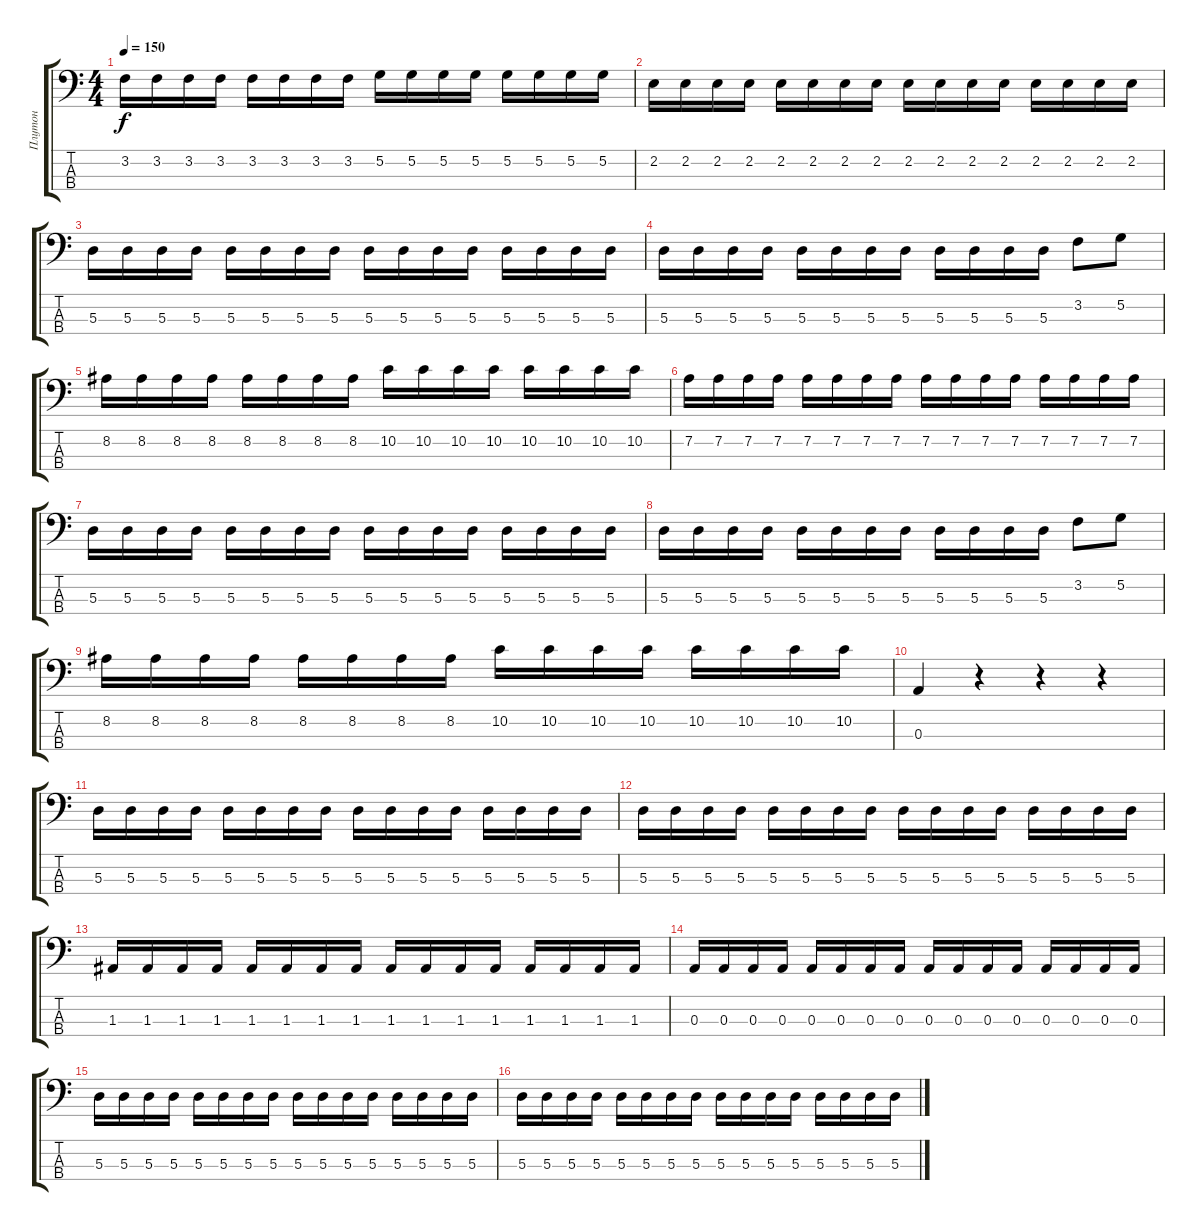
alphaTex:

\track ("Плутон" "Плутон") {instrument electricbassfinger}
\staff {score tabs}
\tuning (G2 D2 A1 E1) {hide}
\ts (4 4)
\tempo 150
\clef f4
\ks c
3.2.16{dy f} 3.2.16 3.2.16 3.2.16 3.2.16 3.2.16 3.2.16 3.2.16 5.2.16 5.2.16 5.2.16 5.2.16 5.2.16 5.2.16 5.2.16 5.2.16 |
2.2.16 2.2.16 2.2.16 2.2.16 2.2.16 2.2.16 2.2.16 2.2.16 2.2.16 2.2.16 2.2.16 2.2.16 2.2.16 2.2.16 2.2.16 2.2.16 |
5.3.16 5.3.16 5.3.16 5.3.16 5.3.16 5.3.16 5.3.16 5.3.16 5.3.16 5.3.16 5.3.16 5.3.16 5.3.16 5.3.16 5.3.16 5.3.16 |
5.3.16 5.3.16 5.3.16 5.3.16 5.3.16 5.3.16 5.3.16 5.3.16 5.3.16 5.3.16 5.3.16 5.3.16 3.2.8 5.2.8 |
8.2.16 8.2.16 8.2.16 8.2.16 8.2.16 8.2.16 8.2.16 8.2.16 10.2.16 10.2.16 10.2.16 10.2.16 10.2.16 10.2.16 10.2.16 10.2.16 |
7.2.16 7.2.16 7.2.16 7.2.16 7.2.16 7.2.16 7.2.16 7.2.16 7.2.16 7.2.16 7.2.16 7.2.16 7.2.16 7.2.16 7.2.16 7.2.16 |
5.3.16 5.3.16 5.3.16 5.3.16 5.3.16 5.3.16 5.3.16 5.3.16 5.3.16 5.3.16 5.3.16 5.3.16 5.3.16 5.3.16 5.3.16 5.3.16 |
5.3.16 5.3.16 5.3.16 5.3.16 5.3.16 5.3.16 5.3.16 5.3.16 5.3.16 5.3.16 5.3.16 5.3.16 3.2.8 5.2.8 |
8.2.16 8.2.16 8.2.16 8.2.16 8.2.16 8.2.16 8.2.16 8.2.16 10.2.16 10.2.16 10.2.16 10.2.16 10.2.16 10.2.16 10.2.16 10.2.16 |
0.3.4 r.4 r.4 r.4 |
5.3.16 5.3.16 5.3.16 5.3.16 5.3.16 5.3.16 5.3.16 5.3.16 5.3.16 5.3.16 5.3.16 5.3.16 5.3.16 5.3.16 5.3.16 5.3.16 |
5.3.16 5.3.16 5.3.16 5.3.16 5.3.16 5.3.16 5.3.16 5.3.16 5.3.16 5.3.16 5.3.16 5.3.16 5.3.16 5.3.16 5.3.16 5.3.16 |
1.3.16 1.3.16 1.3.16 1.3.16 1.3.16 1.3.16 1.3.16 1.3.16 1.3.16 1.3.16 1.3.16 1.3.16 1.3.16 1.3.16 1.3.16 1.3.16 |
0.3.16 0.3.16 0.3.16 0.3.16 0.3.16 0.3.16 0.3.16 0.3.16 0.3.16 0.3.16 0.3.16 0.3.16 0.3.16 0.3.16 0.3.16 0.3.16 |
5.3.16 5.3.16 5.3.16 5.3.16 5.3.16 5.3.16 5.3.16 5.3.16 5.3.16 5.3.16 5.3.16 5.3.16 5.3.16 5.3.16 5.3.16 5.3.16 |
5.3.16 5.3.16 5.3.16 5.3.16 5.3.16 5.3.16 5.3.16 5.3.16 5.3.16 5.3.16 5.3.16 5.3.16 5.3.16 5.3.16 5.3.16 5.3.16
